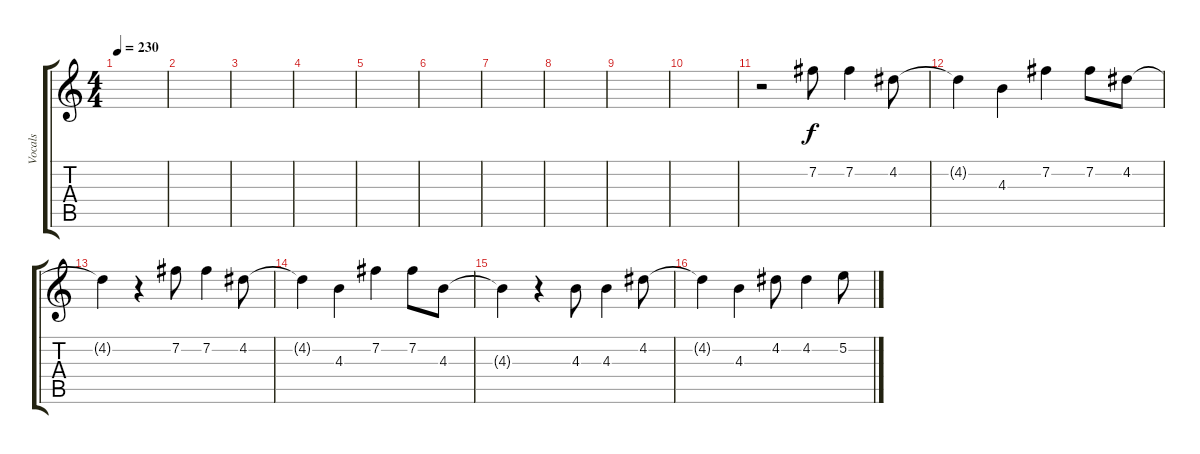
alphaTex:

\track ("Vocals" "Vocals") {instrument overdrivenguitar}
\staff {score tabs}
\tuning (E4 B3 G3 D3 A2 E2) {hide}
\ts (4 4)
\tempo 230
\clef g2
\ks c
|
|
|
|
|
|
|
|
|
|
r.2 7.2.8 7.2.4 4.2.8 |
4.2{t}.4 4.3.4 7.2.4 7.2.8 4.2.8 |
4.2{t}.4 r.4 7.2.8 7.2.4 4.2.8 |
4.2{t}.4 4.3.4 7.2.4 7.2.8 4.3.8 |
4.3{t}.4 r.4 4.3.8 4.3.4 4.2.8 |
4.2{t}.4 4.3.4 4.2.8 4.2.4 5.2.8
